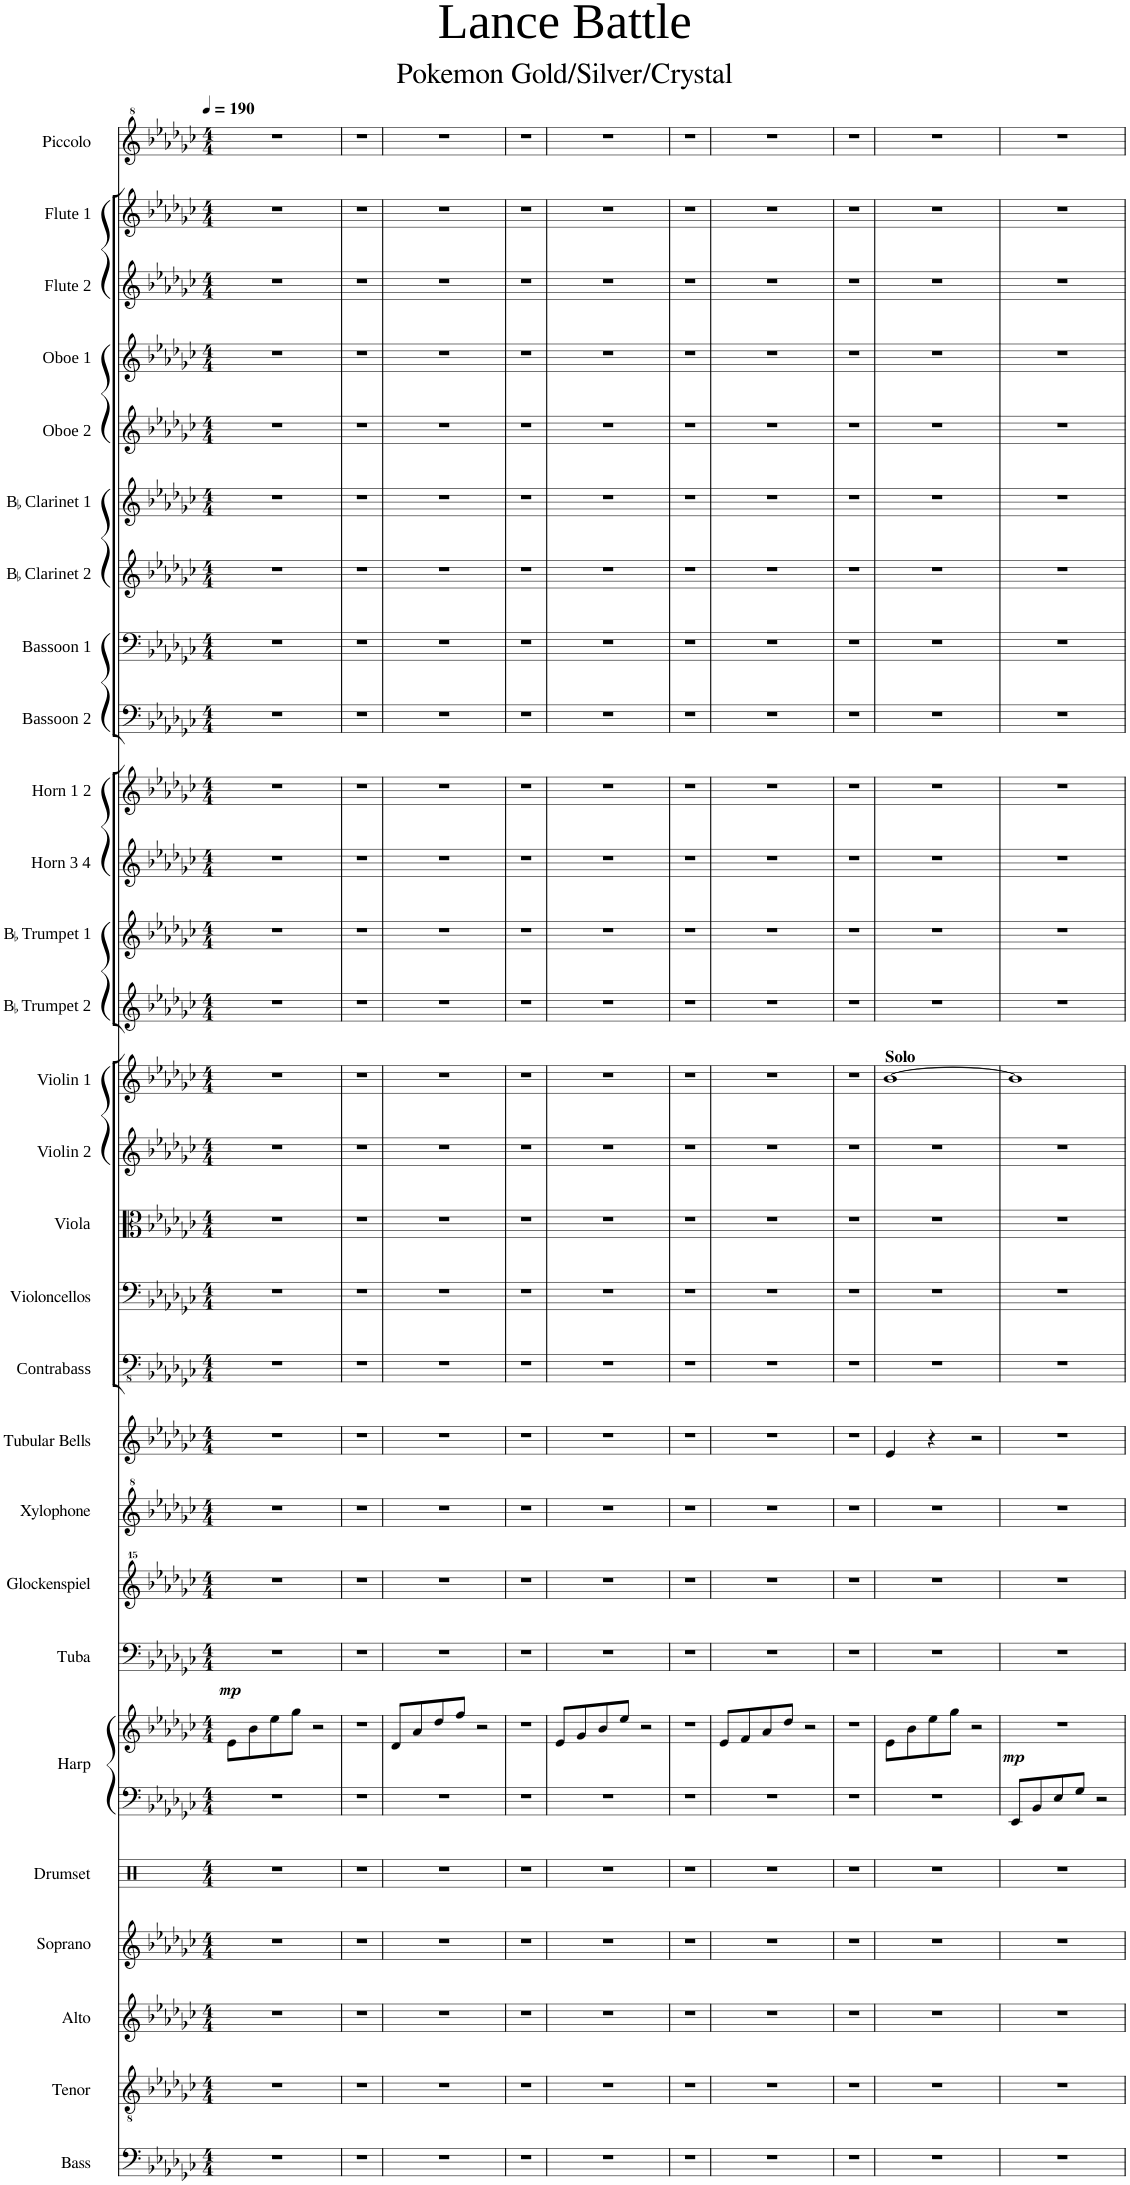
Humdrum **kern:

**kern	**kern	**kern	**kern	**kern	**kern	**kern	**dynam	**kern	**kern	**kern	**kern	**kern	**kern	**kern	**kern	**kern	**kern	**kern	**kern	**kern	**kern	**kern	**kern	**kern	**kern	**kern	**kern	**kern	**kern
*part28	*part27	*part26	*part25	*part24	*part23	*part23	*part23	*part22	*part21	*part20	*part19	*part18	*part17	*part16	*part15	*part14	*part13	*part12	*part11	*part10	*part9	*part8	*part7	*part6	*part5	*part4	*part3	*part2	*part1
*staff29	*staff28	*staff27	*staff26	*staff25	*staff24	*staff23	*staff23/24	*staff22	*staff21	*staff20	*staff19	*staff18	*staff17	*staff16	*staff15	*staff14	*staff13	*staff12	*staff11	*staff10	*staff9	*staff8	*staff7	*staff6	*staff5	*staff4	*staff3	*staff2	*staff1
*I"Bass	*I"Tenor	*I"Alto	*I"Soprano	*I"Drumset	*I"Harp	*	*	*I"Tuba	*I"Glockenspiel	*I"Xylophone	*I"Tubular Bells	*I"Contrabass	*I"Violoncellos	*I"Viola	*I"Violin 2	*I"Violin 1	*I"BaccidentalFlat Trumpet 2	*I"BaccidentalFlat Trumpet 1	*I"Horn 3 4	*I"Horn 1 2	*I"Bassoon 2	*I"Bassoon 1	*I"BaccidentalFlat Clarinet 2	*I"BaccidentalFlat Clarinet 1	*I"Oboe 2	*I"Oboe 1	*I"Flute 2	*I"Flute 1	*I"Piccolo
*I'B.	*I'T.	*I'A.	*I'S.	*I'Drs.	*I'Hrp.	*	*	*I'Tba.	*I'Glk.	*I'Xyl.	*I'Tu. Be.	*I'Cbs.	*I'Vcs.	*I'Vla.	*I'Vln. 2	*I'Vln. 1	*I'BaccidentalFlat Tpt. 2	*I'BaccidentalFlat Tpt. 1	*I'Hn. 3 4	*I'Hn. 1 2	*I'Bsn. 2	*I'Bsn. 1	*I'BaccidentalFlat Cl. 2	*I'BaccidentalFlat Cl. 1	*I'Ob. 2	*I'Ob. 1	*I'Fl. 2	*I'Fl. 1	*I'Picc.
*clefF4	*clefGv2	*clefG2	*clefG2	*clefX	*clefF4	*clefG2	*	*clefF4	*clefG^^2	*clefG^2	*clefG2	*clefFv4	*clefF4	*clefC3	*clefG2	*clefG2	*clefG2	*clefG2	*clefG2	*clefG2	*clefF4	*clefF4	*clefG2	*clefG2	*clefG2	*clefG2	*clefG2	*clefG2	*clefG^2
*	*	*	*	*	*	*	*	*	*	*	*	*	*	*	*	*	*ITrd1c2	*ITrd1c2	*ITrd4c7	*ITrd4c7	*	*	*ITrd1c2	*ITrd1c2	*	*	*	*	*ITrd-7c-12
*k[b-e-a-d-g-c-]	*k[b-e-a-d-g-c-]	*k[b-e-a-d-g-c-]	*k[b-e-a-d-g-c-]	*k[]	*k[b-e-a-d-g-c-]	*k[b-e-a-d-g-c-]	*	*k[b-e-a-d-g-c-]	*k[b-e-a-d-g-c-]	*k[b-e-a-d-g-c-]	*k[b-e-a-d-g-c-]	*k[b-e-a-d-g-c-]	*k[b-e-a-d-g-c-]	*k[b-e-a-d-g-c-]	*k[b-e-a-d-g-c-]	*k[b-e-a-d-g-c-]	*k[b-e-a-d-g-c-]	*k[b-e-a-d-g-c-]	*k[b-e-a-d-g-c-]	*k[b-e-a-d-g-c-]	*k[b-e-a-d-g-c-]	*k[b-e-a-d-g-c-]	*k[b-e-a-d-g-c-]	*k[b-e-a-d-g-c-]	*k[b-e-a-d-g-c-]	*k[b-e-a-d-g-c-]	*k[b-e-a-d-g-c-]	*k[b-e-a-d-g-c-]	*k[b-e-a-d-g-c-]
*M4/4	*M4/4	*M4/4	*M4/4	*M4/4	*M4/4	*M4/4	*	*M4/4	*M4/4	*M4/4	*M4/4	*M4/4	*M4/4	*M4/4	*M4/4	*M4/4	*M4/4	*M4/4	*M4/4	*M4/4	*M4/4	*M4/4	*M4/4	*M4/4	*M4/4	*M4/4	*M4/4	*M4/4	*M4/4
*MM190	*MM190	*MM190	*MM190	*MM190	*MM190	*MM190	*	*MM190	*MM190	*MM190	*MM190	*MM190	*MM190	*MM190	*MM190	*MM190	*MM190	*MM190	*MM190	*MM190	*MM190	*MM190	*MM190	*MM190	*MM190	*MM190	*MM190	*MM190	*MM190
=1	=1	=1	=1	=1	=1	=1	=1	=1	=1	=1	=1	=1	=1	=1	=1	=1	=1	=1	=1	=1	=1	=1	=1	=1	=1	=1	=1	=1	=1
!	!	!	!	!	!	!	!LO:DY:a	!	!	!	!	!	!	!	!	!	!	!	!	!	!	!	!	!	!	!	!	!	!
1r	1r	1r	1r	1r	1r	8e-\L	mp	1r	1r	1r	1r	1r	1r	1r	1r	1r	1r	1r	1r	1r	1r	1r	1r	1r	1r	1r	1r	1r	1r
.	.	.	.	.	.	8b-\	.	.	.	.	.	.	.	.	.	.	.	.	.	.	.	.	.	.	.	.	.	.	.
.	.	.	.	.	.	8ee-\	.	.	.	.	.	.	.	.	.	.	.	.	.	.	.	.	.	.	.	.	.	.	.
.	.	.	.	.	.	8gg-\J	.	.	.	.	.	.	.	.	.	.	.	.	.	.	.	.	.	.	.	.	.	.	.
.	.	.	.	.	.	2r	.	.	.	.	.	.	.	.	.	.	.	.	.	.	.	.	.	.	.	.	.	.	.
=2	=2	=2	=2	=2	=2	=2	=2	=2	=2	=2	=2	=2	=2	=2	=2	=2	=2	=2	=2	=2	=2	=2	=2	=2	=2	=2	=2	=2	=2
1r	1r	1r	1r	1r	1r	1r	.	1r	1r	1r	1r	1r	1r	1r	1r	1r	1r	1r	1r	1r	1r	1r	1r	1r	1r	1r	1r	1r	1r
=3	=3	=3	=3	=3	=3	=3	=3	=3	=3	=3	=3	=3	=3	=3	=3	=3	=3	=3	=3	=3	=3	=3	=3	=3	=3	=3	=3	=3	=3
1r	1r	1r	1r	1r	1r	8d-/L	.	1r	1r	1r	1r	1r	1r	1r	1r	1r	1r	1r	1r	1r	1r	1r	1r	1r	1r	1r	1r	1r	1r
.	.	.	.	.	.	8a-/	.	.	.	.	.	.	.	.	.	.	.	.	.	.	.	.	.	.	.	.	.	.	.
.	.	.	.	.	.	8dd-/	.	.	.	.	.	.	.	.	.	.	.	.	.	.	.	.	.	.	.	.	.	.	.
.	.	.	.	.	.	8ff/J	.	.	.	.	.	.	.	.	.	.	.	.	.	.	.	.	.	.	.	.	.	.	.
.	.	.	.	.	.	2r	.	.	.	.	.	.	.	.	.	.	.	.	.	.	.	.	.	.	.	.	.	.	.
=4	=4	=4	=4	=4	=4	=4	=4	=4	=4	=4	=4	=4	=4	=4	=4	=4	=4	=4	=4	=4	=4	=4	=4	=4	=4	=4	=4	=4	=4
1r	1r	1r	1r	1r	1r	1r	.	1r	1r	1r	1r	1r	1r	1r	1r	1r	1r	1r	1r	1r	1r	1r	1r	1r	1r	1r	1r	1r	1r
=5	=5	=5	=5	=5	=5	=5	=5	=5	=5	=5	=5	=5	=5	=5	=5	=5	=5	=5	=5	=5	=5	=5	=5	=5	=5	=5	=5	=5	=5
1r	1r	1r	1r	1r	1r	8e-/L	.	1r	1r	1r	1r	1r	1r	1r	1r	1r	1r	1r	1r	1r	1r	1r	1r	1r	1r	1r	1r	1r	1r
.	.	.	.	.	.	8g-/	.	.	.	.	.	.	.	.	.	.	.	.	.	.	.	.	.	.	.	.	.	.	.
.	.	.	.	.	.	8b-/	.	.	.	.	.	.	.	.	.	.	.	.	.	.	.	.	.	.	.	.	.	.	.
.	.	.	.	.	.	8ee-/J	.	.	.	.	.	.	.	.	.	.	.	.	.	.	.	.	.	.	.	.	.	.	.
.	.	.	.	.	.	2r	.	.	.	.	.	.	.	.	.	.	.	.	.	.	.	.	.	.	.	.	.	.	.
=6	=6	=6	=6	=6	=6	=6	=6	=6	=6	=6	=6	=6	=6	=6	=6	=6	=6	=6	=6	=6	=6	=6	=6	=6	=6	=6	=6	=6	=6
1r	1r	1r	1r	1r	1r	1r	.	1r	1r	1r	1r	1r	1r	1r	1r	1r	1r	1r	1r	1r	1r	1r	1r	1r	1r	1r	1r	1r	1r
=7	=7	=7	=7	=7	=7	=7	=7	=7	=7	=7	=7	=7	=7	=7	=7	=7	=7	=7	=7	=7	=7	=7	=7	=7	=7	=7	=7	=7	=7
1r	1r	1r	1r	1r	1r	8e-/L	.	1r	1r	1r	1r	1r	1r	1r	1r	1r	1r	1r	1r	1r	1r	1r	1r	1r	1r	1r	1r	1r	1r
.	.	.	.	.	.	8f/	.	.	.	.	.	.	.	.	.	.	.	.	.	.	.	.	.	.	.	.	.	.	.
.	.	.	.	.	.	8a-/	.	.	.	.	.	.	.	.	.	.	.	.	.	.	.	.	.	.	.	.	.	.	.
.	.	.	.	.	.	8dd-/J	.	.	.	.	.	.	.	.	.	.	.	.	.	.	.	.	.	.	.	.	.	.	.
.	.	.	.	.	.	2r	.	.	.	.	.	.	.	.	.	.	.	.	.	.	.	.	.	.	.	.	.	.	.
=8	=8	=8	=8	=8	=8	=8	=8	=8	=8	=8	=8	=8	=8	=8	=8	=8	=8	=8	=8	=8	=8	=8	=8	=8	=8	=8	=8	=8	=8
1r	1r	1r	1r	1r	1r	1r	.	1r	1r	1r	1r	1r	1r	1r	1r	1r	1r	1r	1r	1r	1r	1r	1r	1r	1r	1r	1r	1r	1r
=9	=9	=9	=9	=9	=9	=9	=9	=9	=9	=9	=9	=9	=9	=9	=9	=9	=9	=9	=9	=9	=9	=9	=9	=9	=9	=9	=9	=9	=9
!	!	!	!	!	!	!	!	!	!	!	!	!	!	!	!	!LO:TX:a:B:t=Solo	!	!	!	!	!	!	!	!	!	!	!	!	!
1r	1r	1r	1r	1r	1r	8e-\L	.	1r	1r	1r	4e-/	1r	1r	1r	1r	[1b-	1r	1r	1r	1r	1r	1r	1r	1r	1r	1r	1r	1r	1r
.	.	.	.	.	.	8b-\	.	.	.	.	.	.	.	.	.	.	.	.	.	.	.	.	.	.	.	.	.	.	.
.	.	.	.	.	.	8ee-\	.	.	.	.	4r	.	.	.	.	.	.	.	.	.	.	.	.	.	.	.	.	.	.
.	.	.	.	.	.	8gg-\J	.	.	.	.	.	.	.	.	.	.	.	.	.	.	.	.	.	.	.	.	.	.	.
.	.	.	.	.	.	2r	.	.	.	.	2r	.	.	.	.	.	.	.	.	.	.	.	.	.	.	.	.	.	.
=10	=10	=10	=10	=10	=10	=10	=10	=10	=10	=10	=10	=10	=10	=10	=10	=10	=10	=10	=10	=10	=10	=10	=10	=10	=10	=10	=10	=10	=10
!	!	!	!	!	!	!	!LO:DY:a=2	!	!	!	!	!	!	!	!	!	!	!	!	!	!	!	!	!	!	!	!	!	!
1r	1r	1r	1r	1r	8EE-/L	1r	mp	1r	1r	1r	1r	1r	1r	1r	1r	1b-]	1r	1r	1r	1r	1r	1r	1r	1r	1r	1r	1r	1r	1r
.	.	.	.	.	8BB-/	.	.	.	.	.	.	.	.	.	.	.	.	.	.	.	.	.	.	.	.	.	.	.	.
.	.	.	.	.	8E-/	.	.	.	.	.	.	.	.	.	.	.	.	.	.	.	.	.	.	.	.	.	.	.	.
.	.	.	.	.	8G-/J	.	.	.	.	.	.	.	.	.	.	.	.	.	.	.	.	.	.	.	.	.	.	.	.
.	.	.	.	.	2r	.	.	.	.	.	.	.	.	.	.	.	.	.	.	.	.	.	.	.	.	.	.	.	.
=	=	=	=	=	=	=	=	=	=	=	=	=	=	=	=	=	=	=	=	=	=	=	=	=	=	=	=	=	=
*-	*-	*-	*-	*-	*-	*-	*-	*-	*-	*-	*-	*-	*-	*-	*-	*-	*-	*-	*-	*-	*-	*-	*-	*-	*-	*-	*-	*-	*-
